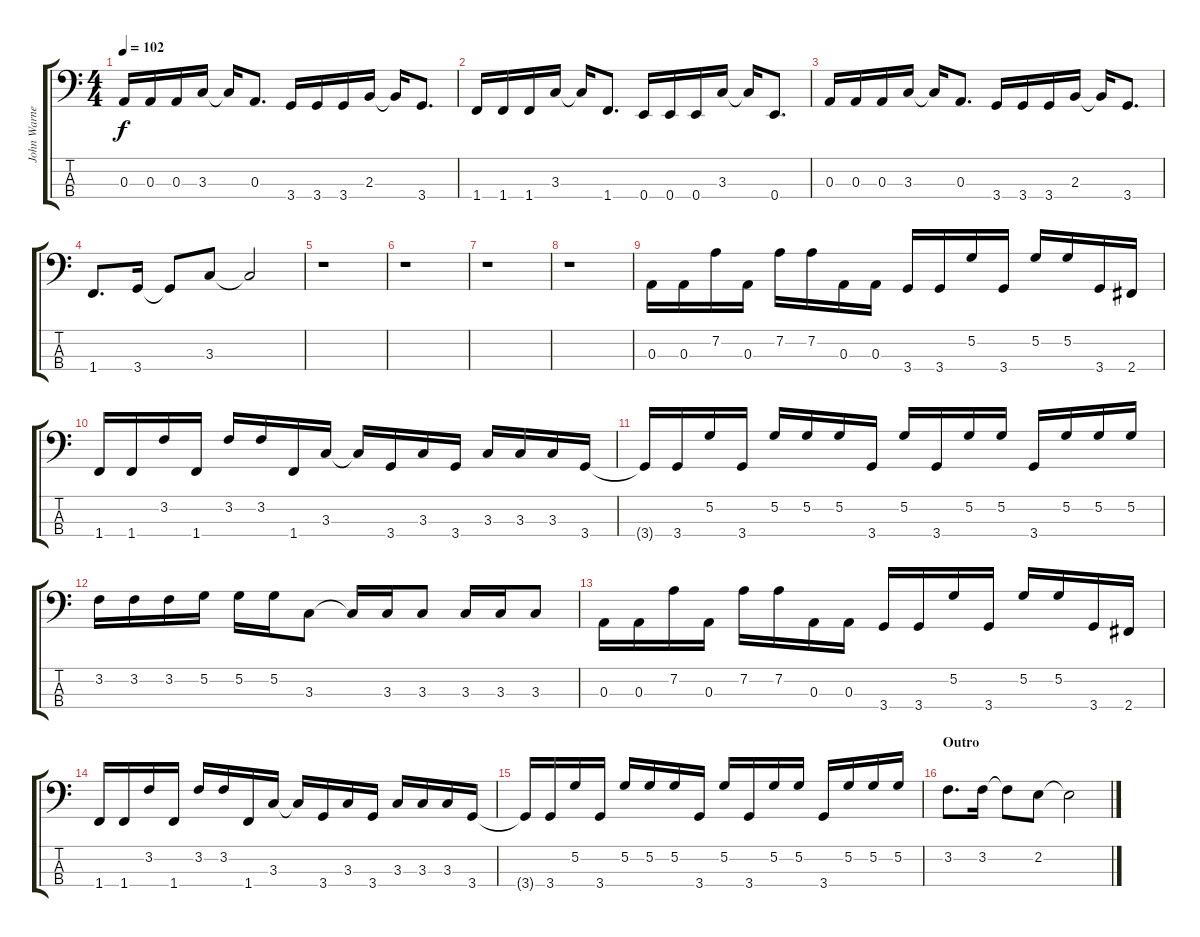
\track ("John Warne (Bass)" "John Warne") {instrument electricbasspick}
\staff {score tabs}
\tuning (G2 D2 A1 E1) {hide}
\ts (4 4)
\tempo 102
\clef f4
\ks c
0.3.16{dy f} 0.3.16 0.3.16 3.3.16 3.3{t}.16 0.3.8{d} 3.4.16 3.4.16 3.4.16 2.3.16 2.3{t}.16 3.4.8{d} |
1.4.16 1.4.16 1.4.16 3.3.16 3.3{t}.16 1.4.8{d} 0.4.16 0.4.16 0.4.16 3.3.16 3.3{t}.16 0.4.8{d} |
0.3.16 0.3.16 0.3.16 3.3.16 3.3{t}.16 0.3.8{d} 3.4.16 3.4.16 3.4.16 2.3.16 2.3{t}.16 3.4.8{d} |
1.4.8{d} 3.4.16 3.4{t}.8 3.3.8 3.3{t}.2 |
r.1 |
r.1 |
r.1 |
r.1 |
0.3.16 0.3.16 7.2.16 0.3.16 7.2.16 7.2.16 0.3.16 0.3.16 3.4.16 3.4.16 5.2.16 3.4.16 5.2.16 5.2.16 3.4.16 2.4.16 |
1.4.16 1.4.16 3.2.16 1.4.16 3.2.16 3.2.16 1.4.16 3.3.16 3.3{t}.16 3.4.16 3.3.16 3.4.16 3.3.16 3.3.16 3.3.16 3.4.16 |
3.4{t}.16 3.4.16 5.2.16 3.4.16 5.2.16 5.2.16 5.2.16 3.4.16 5.2.16 3.4.16 5.2.16 5.2.16 3.4.16 5.2.16 5.2.16 5.2.16 |
3.2.16 3.2.16 3.2.16 5.2.16 5.2.16 5.2.16 3.3.8 3.3{t}.16 3.3.16 3.3.8 3.3.16 3.3.16 3.3.8 |
0.3.16 0.3.16 7.2.16 0.3.16 7.2.16 7.2.16 0.3.16 0.3.16 3.4.16 3.4.16 5.2.16 3.4.16 5.2.16 5.2.16 3.4.16 2.4.16 |
1.4.16 1.4.16 3.2.16 1.4.16 3.2.16 3.2.16 1.4.16 3.3.16 3.3{t}.16 3.4.16 3.3.16 3.4.16 3.3.16 3.3.16 3.3.16 3.4.16 |
3.4{t}.16 3.4.16 5.2.16 3.4.16 5.2.16 5.2.16 5.2.16 3.4.16 5.2.16 3.4.16 5.2.16 5.2.16 3.4.16 5.2.16 5.2.16 5.2.16 |
\section ("" "Outro")
3.2.8{d} 3.2.16 3.2{t}.8 2.2.8 2.2{t}.2
